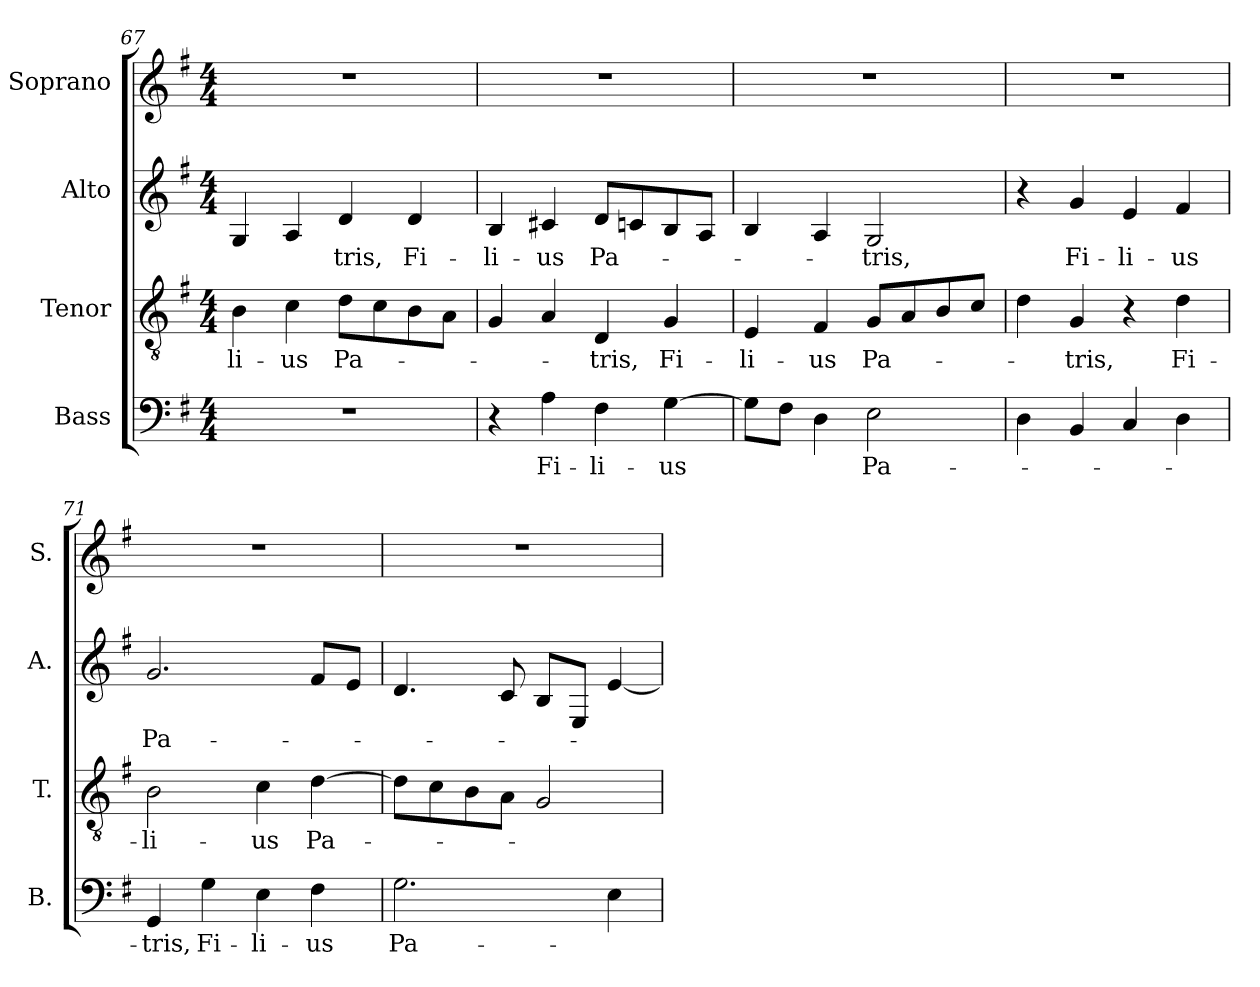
**kern	**text	**kern	**text	**kern	**text	**kern
*part4	*part4	*part3	*part3	*part2	*part2	*part1
*staff4	*staff4	*staff3	*staff3	*staff2	*staff2	*staff1
*I"Bass	*	*I"Tenor	*	*I"Alto	*	*I"Soprano
*I'B.	*	*I'T.	*	*I'A.	*	*I'S.
*clefF4	*	*clefGv2	*	*clefG2	*	*clefG2
*	*	*ITrd7c12	*	*	*	*
*k[f#]	*	*k[f#]	*	*k[f#]	*	*k[f#]
*G:	*	*G:	*	*G:	*	*G:
*M4/4	*	*M4/4	*	*M4/4	*	*M4/4
=67	=67	=67	=67	=67	=67	=67
!	!	!	!LO:LY:b:color=#000000	!	!	!
1r	.	4BBi\	-li-	4Gi/	.	1r
!	!	!	!LO:LY:b:color=#000000	!	!	!
.	.	4Ci\	-us	4Ai/	.	.
!	!	!	!LO:LY:b:color=#000000	!	!	!
!	!	!	!	!	!LO:LY:b:color=#000000	!
.	.	8Di\L	Pa-	4di/	-tris,	.
.	.	8Ci\	.	.	.	.
!	!	!	!	!	!LO:LY:b:color=#000000	!
.	.	8BBi\	.	4di/	Fi-	.
.	.	8AAi\J	.	.	.	.
=68	=68	=68	=68	=68	=68	=68
!	!	!	!	!	!LO:LY:b:color=#000000	!
4r	.	4GGi/	.	4Bi/	-li-	1r
!	!LO:LY:b:color=#000000	!	!	!	!	!
!	!	!	!	!	!LO:LY:b:color=#000000	!
4Ai\	Fi-	4AAi/	.	4c#Xi/	-us	.
!	!LO:LY:b:color=#000000	!	!	!	!	!
!	!	!	!LO:LY:b:color=#000000	!	!	!
!	!	!	!	!	!LO:LY:b:color=#000000	!
4F#i\	-li-	4DDi/	-tris,	8di/L	Pa-	.
.	.	.	.	8cni/	.	.
!	!LO:LY:b:color=#000000	!	!	!	!	!
!	!	!	!LO:LY:b:color=#000000	!	!	!
[4Gi\	-us	4GGi/	Fi-	8Bi/	.	.
.	.	.	.	8Ai/J	.	.
=69	=69	=69	=69	=69	=69	=69
!	!	!	!LO:LY:b:color=#000000	!	!	!
8Gi\L]	.	4EEi/	-li-	4Bi/	.	1r
8F#i\J	.	.	.	.	.	.
!	!	!	!LO:LY:b:color=#000000	!	!	!
4Di\	.	4FF#i/	-us	4Ai/	.	.
!	!LO:LY:b:color=#000000	!	!	!	!	!
!	!	!	!LO:LY:b:color=#000000	!	!	!
!	!	!	!	!	!LO:LY:b:color=#000000	!
2Ei\	Pa-	8GGi/L	Pa-	2Gi/	-tris,	.
.	.	8AAi/	.	.	.	.
.	.	8BBi/	.	.	.	.
.	.	8Ci/J	.	.	.	.
!!LO:LB:g=z
=70	=70	=70	=70	=70	=70	=70
4Di\	.	4Di\	.	4r	.	1r
!	!	!	!LO:LY:b:color=#000000	!	!	!
!	!	!	!	!	!LO:LY:b:color=#000000	!
4BBi/	.	4GGi/	-tris,	4gi/	Fi-	.
!	!	!	!	!	!LO:LY:b:color=#000000	!
4Ci/	.	4r	.	4ei/	-li-	.
!	!	!	!LO:LY:b:color=#000000	!	!	!
!	!	!	!	!	!LO:LY:b:color=#000000	!
4Di\	.	4Di\	Fi-	4f#i/	-us	.
=71	=71	=71	=71	=71	=71	=71
!	!LO:LY:b:color=#000000	!	!	!	!	!
!	!	!	!LO:LY:b:color=#000000	!	!	!
!	!	!	!	!	!LO:LY:b:color=#000000	!
4GGi/	-tris,	2BBi\	-li-	2.gi/	Pa-	1r
!	!LO:LY:b:color=#000000	!	!	!	!	!
4Gi\	Fi-	.	.	.	.	.
!	!LO:LY:b:color=#000000	!	!	!	!	!
!	!	!	!LO:LY:b:color=#000000	!	!	!
4Ei\	-li-	4Ci\	-us	.	.	.
!	!LO:LY:b:color=#000000	!	!	!	!	!
!	!	!	!LO:LY:b:color=#000000	!	!	!
4F#i\	-us	[4Di\	Pa-	8f#i/L	.	.
.	.	.	.	8ei/J	.	.
=72	=72	=72	=72	=72	=72	=72
!	!LO:LY:b:color=#000000	!	!	!	!	!
2.Gi\	Pa-	8Di\L]	.	4.di/	.	1r
.	.	8Ci\	.	.	.	.
.	.	8BBi\	.	.	.	.
.	.	8AAi\J	.	8ci/	.	.
.	.	2GGi/	.	8Bi/L	.	.
.	.	.	.	8Ei/J	.	.
4Ei\	.	.	.	[4ei/	.	.
=	=	=	=	=	=	=
*-	*-	*-	*-	*-	*-	*-
